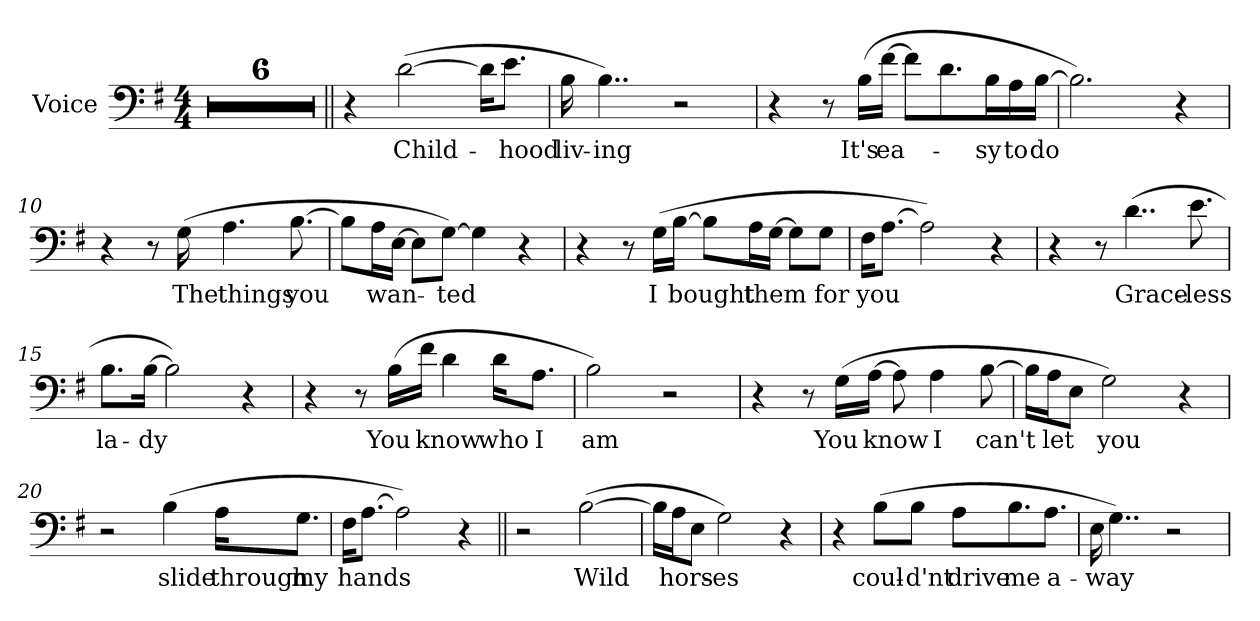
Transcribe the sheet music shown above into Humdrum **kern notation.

**kern	**text
*part1	*part1
*staff1	*staff1
*I"Voice	*
*I'Voice	*
!!LO:PB:g=z
*clefF4	*
*k[f#]	*
*G:	*
*M4/4	*
=	=
1r;<	.
=1	=1
1r	.
=2	=2
1r	.
=3	=3
1r	.
=4	=4
1r	.
=5	=5
1r	.
=6||	=6||
4r	.
!	!LO:LY:b:color=#000000
([2di\	Child-
16di\KL]	.
!	!LO:LY:b:color=#000000
8.ei\J	-hood
=7	=7
!	!LO:LY:b:color=#000000
16Bi\	liv-
!	!LO:LY:b:color=#000000
4..Bi\)	-ing
2r	.
!!LO:LB:g=z
=8	=8
4r	.
8r	.
!	!LO:LY:b:color=#000000
(16Bi\LL	It's
!	!LO:LY:b:color=#000000
[16f#i\JJ	ea-
8f#i\L]	.
8.di\	.
!	!LO:LY:b:color=#000000
16Bi\L	-sy
!	!LO:LY:b:color=#000000
16Ai\	to
!	!LO:LY:b:color=#000000
[16Bi\JJ	do
=9	=9
2.Bi\])	.
4r	.
=10	=10
4r	.
8r	.
!	!LO:LY:b:color=#000000
(16Gi\	The
!	!LO:LY:b:color=#000000
4.Ai\	things
!	!LO:LY:b:color=#000000
[8.Bi\	you
=11	=11
8Bi\L]	.
!	!LO:LY:b:color=#000000
16Ai\L	wan-
[16Ei\JJ	.
8Ei\L]	.
!	!LO:LY:b:color=#000000
[8Gi\J)	-ted
4Gi\]	.
4r	.
!!LO:LB:g=z
=12	=12
4r	.
8r	.
!	!LO:LY:b:color=#000000
(16Gi\LL	I
!	!LO:LY:b:color=#000000
[16Bi\JJ	bought
8Bi\L]	.
!	!LO:LY:b:color=#000000
16Ai\L	them
[16Gi\JJ	.
8Gi\L]	.
!	!LO:LY:b:color=#000000
8Gi\J	for
=13	=13
!	!LO:LY:b:color=#000000
16F#i\KL	you
[8.Ai\J	.
2Ai\])	.
4r	.
=14	=14
4r	.
8r	.
!	!LO:LY:b:color=#000000
(4..di\	Grace-
!	!LO:LY:b:color=#000000
8.ei\	-less
=15	=15
!	!LO:LY:b:color=#000000
8.Bi\L	la-
!	!LO:LY:b:color=#000000
[16Bi\Jk	-dy
2Bi\])	.
4r	.
!!LO:LB:g=z
=16	=16
4r	.
8r	.
!	!LO:LY:b:color=#000000
(16Bi\LL	You
!	!LO:LY:b:color=#000000
16f#i\JJ	know
4di\	.
!	!LO:LY:b:color=#000000
16di\KL	who
!	!LO:LY:b:color=#000000
8.Ai\J	I
=17	=17
!	!LO:LY:b:color=#000000
2Bi\)	am
2r	.
=18	=18
4r	.
8r	.
!	!LO:LY:b:color=#000000
(16Gi\LL	You
!	!LO:LY:b:color=#000000
[16Ai\JJ	know
8Ai\]	.
!	!LO:LY:b:color=#000000
4Ai\	I
!	!LO:LY:b:color=#000000
[8Bi\	can't
=19	=19
16Bi\LL]	.
!	!LO:LY:b:color=#000000
16Ai\J	let
8Ei\J	.
!	!LO:LY:b:color=#000000
2Gi\)	you
4r	.
!!LO:LB:g=z
=20	=20
2r	.
!	!LO:LY:b:color=#000000
(4Bi\	slide
!	!LO:LY:b:color=#000000
16Ai\KL	through
!	!LO:LY:b:color=#000000
8.Gi\J	my
=21	=21
!	!LO:LY:b:color=#000000
16F#i\KL	hands
[8.Ai\J	.
2Ai\])	.
4r	.
=22||	=22||
2r	.
!	!LO:LY:b:color=#000000
([2Bi\	Wild
=23	=23
16Bi\LL]	.
!	!LO:LY:b:color=#000000
16Ai\J	hors-
8Ei\J	.
!	!LO:LY:b:color=#000000
2Gi\)	-es
4r	.
!!LO:LB:g=z
=24	=24
4r	.
!	!LO:LY:b:color=#000000
(8Bi\L	coul-
!	!LO:LY:b:color=#000000
8Bi\J	-d'nt
!	!LO:LY:b:color=#000000
8Ai\L	drive
!	!LO:LY:b:color=#000000
8.Bi\	me
!	!LO:LY:b:color=#000000
8.Ai\J	a-
=25	=25
!	!LO:LY:b:color=#000000
16Ei\	-way
4..Gi\)	.
2r	.
=	=
*-	*-
